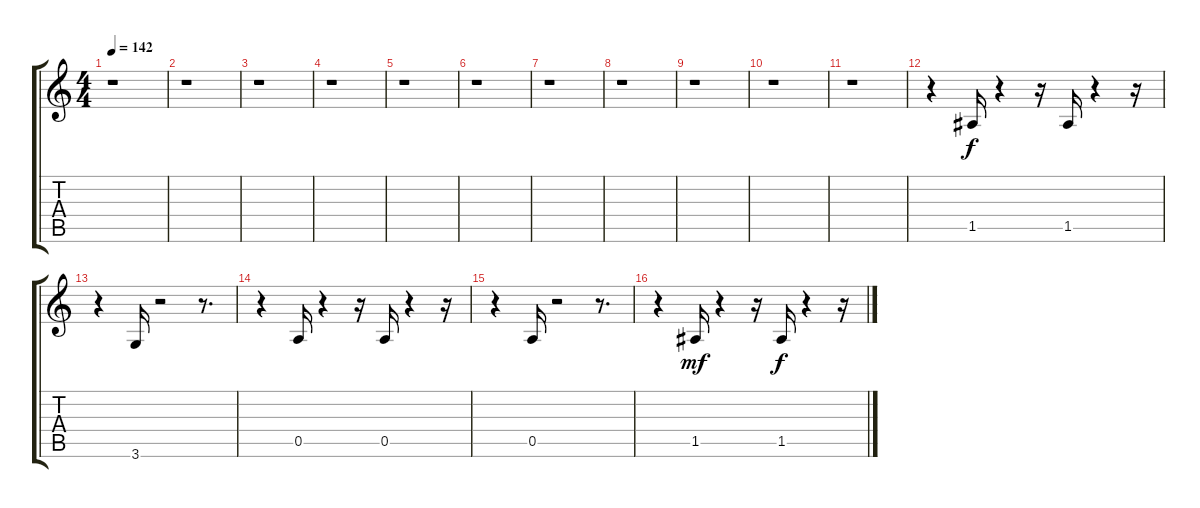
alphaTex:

\track "" {instrument slapbass1}
\staff {score tabs}
\tuning (E4 B3 G3 D3 A2 E2) {hide}
\ts (4 4)
\tempo 142
\clef g2
\ks c
r.1{dy ff} |
r.1 |
r.1 |
r.1 |
r.1 |
r.1 |
r.1 |
r.1 |
r.1 |
r.1 |
r.1 |
r.4 1.5.16{dy f} r.4 r.16 1.5.16 r.4 r.16 |
r.4 3.6.16 r.2 r.8{d} |
r.4 0.5.16 r.4 r.16 0.5.16 r.4 r.16 |
r.4 0.5.16 r.2 r.8{d} |
r.4 1.5.16{dy mf} r.4 r.16 1.5.16{dy f} r.4 r.16
